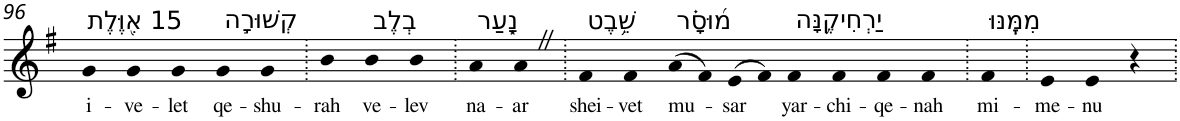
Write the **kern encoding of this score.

**kern	**text
*part1	*part1
*staff1	*staff1
*I"Piano	*
*I'Pno	*
!!LO:PB:g=z
*clefG2	*
*k[f#]	*
*G:	*
=96	=96
!LO:TX:a:t=15 אִ֭וֶּלֶת	!
!	!LO:LY:b
4g	i-
!	!LO:LY:b
4g	-ve-
!	!LO:LY:b
4g	-let
!LO:TX:a:t=קְשׁוּרָ֣ה	!
!	!LO:LY:b
4g	qe-
!	!LO:LY:b
4g	-shu-
=97.	=97.
!	!LO:LY:b
4b	-rah
!LO:TX:a:t=בְלֶב	!
!	!LO:LY:b
4b	ve-
!	!LO:LY:b
4b	-lev
=98.	=98.
!LO:TX:a:t=נָ֑עַר	!
!	!LO:LY:b
4a	na-
!	!LO:LY:b
4aZ	-ar
=99.	=99.
!LO:TX:a:t=שֵׁ֥בֶט	!
!	!LO:LY:b
4f#	shei-
!	!LO:LY:b
4f#	-vet
!LO:TX:a:t=מ֝וּסָ֗ר	!
!	!LO:LY:b
(>8a	mu-
8f#)	.
!	!LO:LY:b
(>8e	-sar
8f#)	.
!LO:TX:a:t=יַרְחִיקֶ֥נָּה	!
!	!LO:LY:b
4f#	yar-
!	!LO:LY:b
4f#	-chi-
!	!LO:LY:b
4f#	-qe-
!	!LO:LY:b
4f#	-nah
=100.	=100.
!LO:TX:a:t=מִמֶּֽנּוּ	!
!	!LO:LY:b
4f#	mi-
=101.	=101.
!	!LO:LY:b
4e	-me-
!	!LO:LY:b
4e	-nu
4r	.
=.	=.
*-	*-
